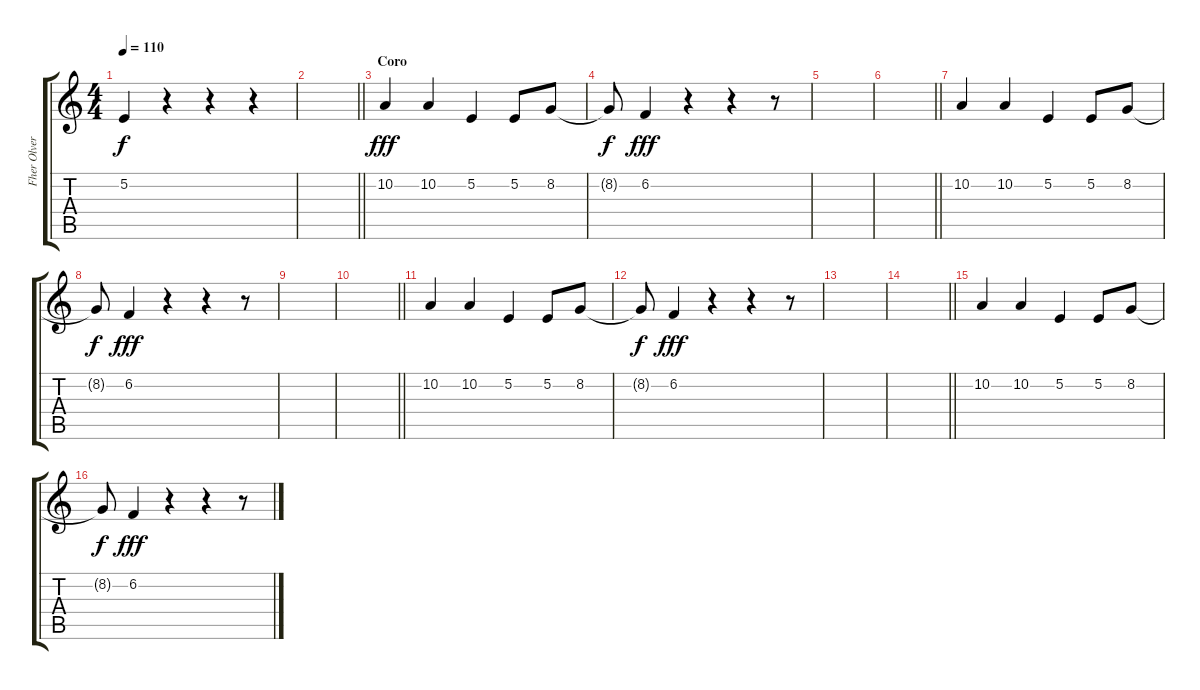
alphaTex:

\track ("Fher Olvera" "Fher Olver") {instrument accordion}
\staff {score tabs}
\tuning (E4 B3 G3 D3 A2 E2) {hide}
\ts (4 4)
\tempo 110
\clef g2
\ks c
5.2{t}.4{dy f} r.4 r.4 r.4 |
\barLineRight lightlight
|
\section ("" "Coro")
10.2.4{dy fff} 10.2.4 5.2.4 5.2.8 8.2.8 |
8.2{t}.8{dy f} 6.2.4{dy fff} r.4 r.4 r.8 |
|
\barLineRight lightlight
|
10.2.4 10.2.4 5.2.4 5.2.8 8.2.8 |
8.2{t}.8{dy f} 6.2.4{dy fff} r.4 r.4 r.8 |
|
\barLineRight lightlight
|
10.2.4 10.2.4 5.2.4 5.2.8 8.2.8 |
8.2{t}.8{dy f} 6.2.4{dy fff} r.4 r.4 r.8 |
|
\barLineRight lightlight
|
10.2.4 10.2.4 5.2.4 5.2.8 8.2.8 |
8.2{t}.8{dy f} 6.2.4{dy fff} r.4 r.4 r.8
